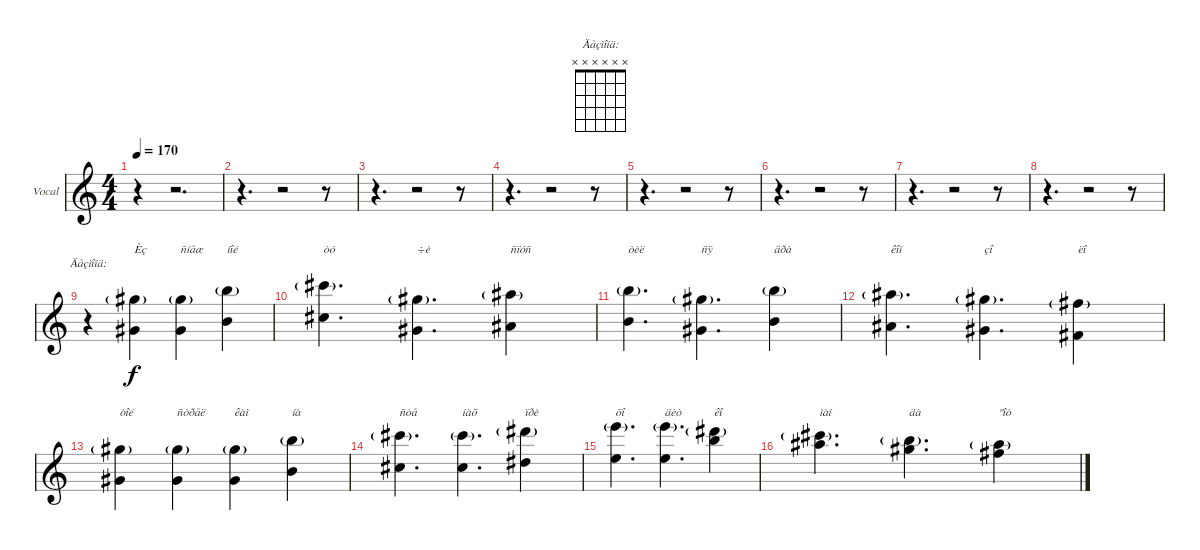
\bracketExtendMode groupsimilarinstruments
\firstSystemTrackNameOrientation horizontal
\otherSystemsTrackNameOrientation horizontal
\track ("Вокал" "Vocal") {instrument bassoon}
\staff {score}
\tuning (Eb4 Bb3 Gb3 Db3 Ab2 Eb2)
\displaytranspose 12
\chord ("Äåçìîíä:" x x x x x x)
\ts (4 4)
\tempo 170
\clef g2
\ks c
r.4{dy f} r.2{d} |
r.4{d} r.2 r.8 |
r.4{d} r.2 r.8 |
r.4{d} r.2 r.8 |
r.4{d} r.2 r.8 |
r.4{d} r.2 r.8 |
r.4{d} r.2 r.8 |
r.4{d} r.2 r.8 |
r.4{ch "Äåçìîíä:"} (5.1{g} 2.3).4{txt "Èç"} (5.1{g} 2.3).4{txt "ñíåæ"} (8.1{g} 5.3).4{txt "íîé"} |
(10.1{g} 7.3).4{d txt "òó"} (5.1{g} 2.3).4{d txt "÷è"} (7.1{g} 4.3).4{txt "ñïóñ"} |
(8.1{g} 5.3).4{d txt "òèë"} (5.1{g} 2.3).4{d txt "ñÿ"} (8.1{g} 5.3).4{txt "äðà"} |
(7.1{g} 4.3).4{d txt "êîí"} (5.1{g} 2.3).4{d txt "çî"} (3.1{g} 0.3).4{txt "ëî"} |
(5.1{g} 2.3).4{txt "òîé"} (5.1{g} 2.3).4{txt "ñòðåë"} (5.1{g} 2.3).4{txt "êàì"} (8.1{g} 5.3).4{txt "íà"} |
(10.1{g} 7.3).4{d txt "ñòå"} (10.1{g} 7.3).4{d txt "íàõ"} (12.1{g} 9.3).4{txt "ïðè"} |
(13.1{g} 10.3).4{d txt "õî"} (13.1{g} 10.3).4{d txt "äèò"} (17.2{g} 17.3).4{txt "êî"} |
(15.2{g} 16.3).4{d txt "ìàí"} (13.2{g} 14.3).4{d txt "äà"} (12.2{g} 12.3).4{txt "\"îò"}
